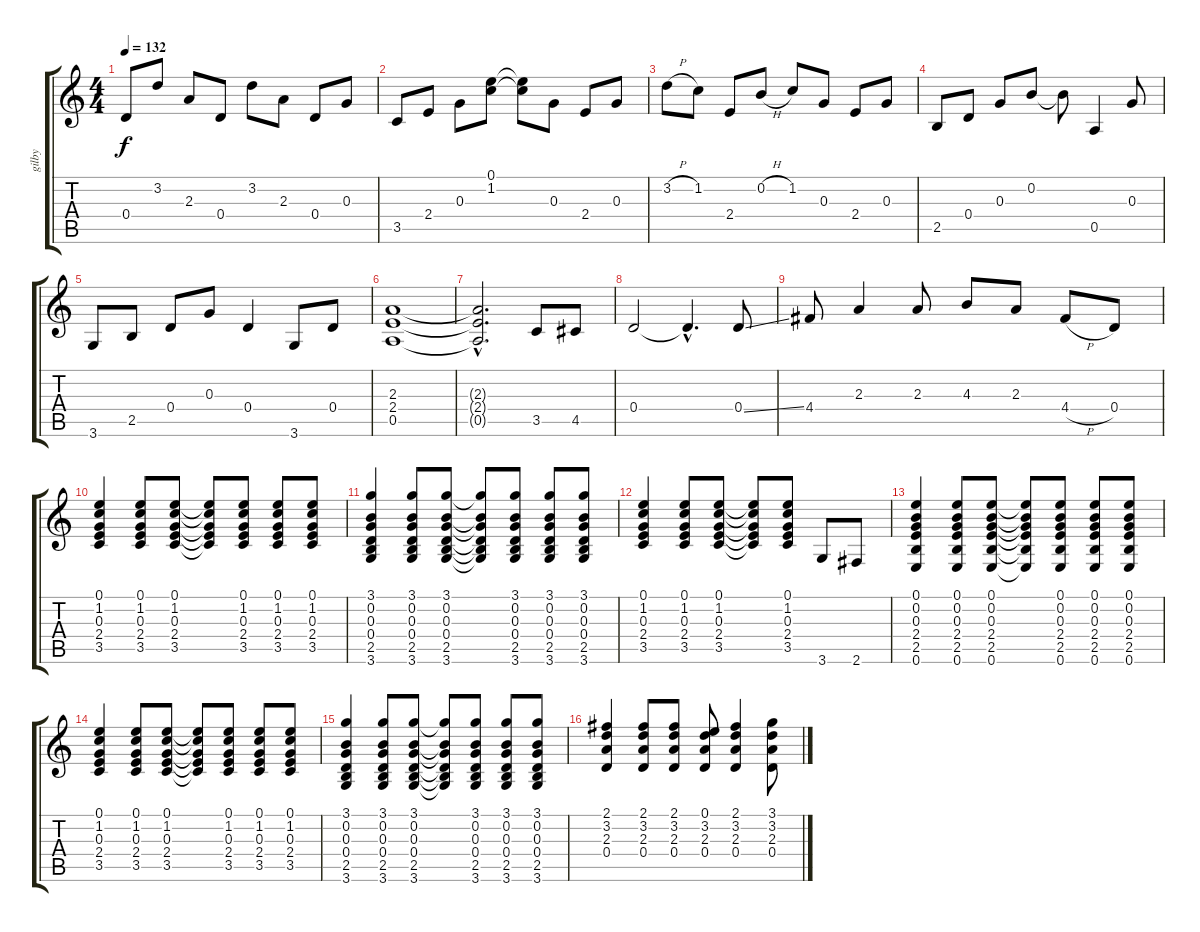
\track ("gilby" "gilby") {instrument acousticguitarnylon}
\staff {score tabs}
\tuning (E4 B3 G3 D3 A2 E2) {hide}
\ts (4 4)
\tempo 132
\clef g2
\ks c
0.4.8{dy f} 3.2.8 2.3.8 0.4.8 3.2.8 2.3.8 0.4.8 0.3.8 |
3.5.8 2.4.8 0.3.8 (0.1 1.2).8 (0.1{t} 1.2{t}).8 0.3.8 2.4.8 0.3.8 |
3.2{h}.8 1.2.8 2.4.8 0.2{h}.8 1.2.8 0.3.8 2.4.8 0.3.8 |
2.5.8 0.4.8 0.3.8 0.2.8 0.2{t}.8 0.5.4 0.3.8 |
3.6.8 2.5.8 0.4.8 0.3.8 0.4.4 3.6.8 0.4.8 |
(2.3 2.4 0.5).1 |
(2.3{hac t} 2.4{hac t} 0.5{hac t}).2{d} 3.5.8 4.5.8 |
0.4.2 0.4{hac t}.4{d} 0.4{ss}.8 |
4.4.8 2.3.4 2.3.8 4.3.8 2.3.8 4.4{h}.8 0.4.8 |
(0.1 1.2 0.3 2.4 3.5).4 (0.1 1.2 0.3 2.4 3.5).8 (0.1 1.2 0.3 2.4 3.5).8 (0.1{t} 1.2{t} 0.3{t} 2.4{t} 3.5{t}).8 (0.1 1.2 0.3 2.4 3.5).8 (0.1 1.2 0.3 2.4 3.5).8 (0.1 1.2 0.3 2.4 3.5).8 |
(3.1 0.2 0.3 0.4 2.5 3.6).4 (3.1 0.2 0.3 0.4 2.5 3.6).8 (3.1 0.2 0.3 0.4 2.5 3.6).8 (3.1{t} 0.2{t} 0.3{t} 0.4{t} 2.5{t} 3.6{t}).8 (3.1 0.2 0.3 0.4 2.5 3.6).8 (3.1 0.2 0.3 0.4 2.5 3.6).8 (3.1 0.2 0.3 0.4 2.5 3.6).8 |
(0.1 1.2 0.3 2.4 3.5).4 (0.1 1.2 0.3 2.4 3.5).8 (0.1 1.2 0.3 2.4 3.5).8 (0.1{t} 1.2{t} 0.3{t} 2.4{t} 3.5{t}).8 (0.1 1.2 0.3 2.4 3.5).8 3.6.8 2.6.8 |
(0.1 0.2 0.3 2.4 2.5 0.6).4 (0.1 0.2 0.3 2.4 2.5 0.6).8 (0.1 0.2 0.3 2.4 2.5 0.6).8 (0.1{t} 0.2{t} 0.3{t} 2.4{t} 2.5{t} 0.6{t}).8 (0.1 0.2 0.3 2.4 2.5 0.6).8 (0.1 0.2 0.3 2.4 2.5 0.6).8 (0.1 0.2 0.3 2.4 2.5 0.6).8 |
(0.1 1.2 0.3 2.4 3.5).4 (0.1 1.2 0.3 2.4 3.5).8 (0.1 1.2 0.3 2.4 3.5).8 (0.1{t} 1.2{t} 0.3{t} 2.4{t} 3.5{t}).8 (0.1 1.2 0.3 2.4 3.5).8 (0.1 1.2 0.3 2.4 3.5).8 (0.1 1.2 0.3 2.4 3.5).8 |
(3.1 0.2 0.3 0.4 2.5 3.6).4 (3.1 0.2 0.3 0.4 2.5 3.6).8 (3.1 0.2 0.3 0.4 2.5 3.6).8 (3.1{t} 0.2{t} 0.3{t} 0.4{t} 2.5{t} 3.6{t}).8 (3.1 0.2 0.3 0.4 2.5 3.6).8 (3.1 0.2 0.3 0.4 2.5 3.6).8 (3.1 0.2 0.3 0.4 2.5 3.6).8 |
(2.1 3.2 2.3 0.4).4 (2.1 3.2 2.3 0.4).8 (2.1 3.2 2.3 0.4).8 (0.1 3.2 2.3 0.4).8 (2.1 3.2 2.3 0.4).4 (3.1 3.2 2.3 0.4).8
